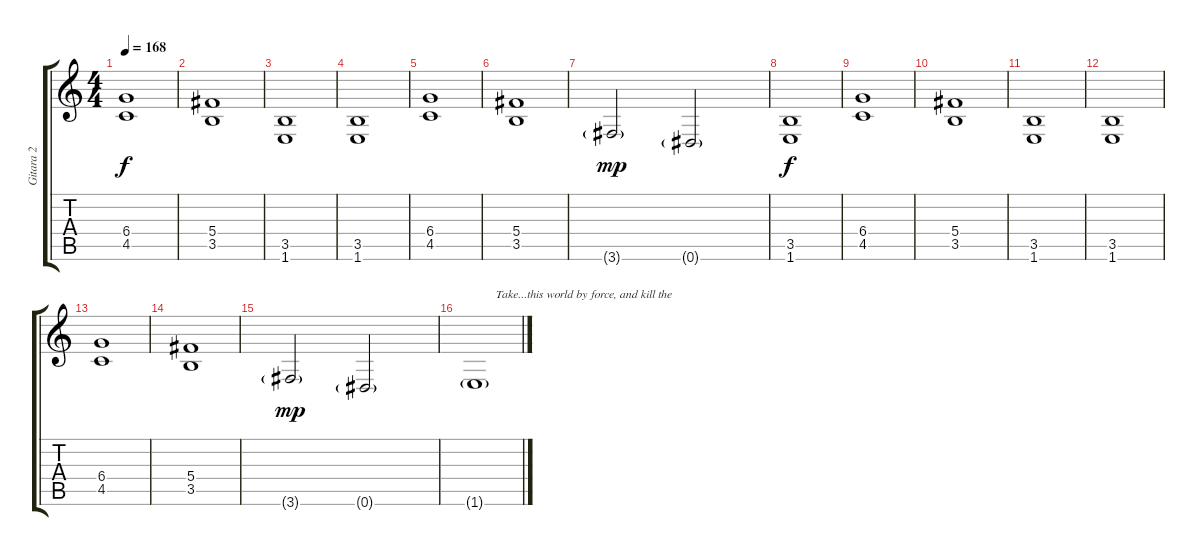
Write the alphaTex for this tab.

\track ("Gitara 2" "Gitara 2") {instrument distortionguitar}
\staff {score tabs}
\tuning (Eb4 Bb3 Gb3 Db3 Ab2 Eb2) {hide}
\ts (4 4)
\tempo 168
\clef g2
\ks c
(6.4 4.5).1{dy f} |
(5.4 3.5).1 |
(3.5 1.6).1 |
(3.5 1.6).1 |
(6.4 4.5).1 |
(5.4 3.5).1 |
3.6{g}.2{dy mp} 0.6{g}.2 |
(3.5 1.6).1{dy f} |
(6.4 4.5).1 |
(5.4 3.5).1 |
(3.5 1.6).1 |
(3.5 1.6).1 |
(6.4 4.5).1 |
(5.4 3.5).1 |
3.6{g}.2{dy mp} 0.6{g}.2 |
1.6{g}.1{txt "       Take...this world by force, and kill the"}
